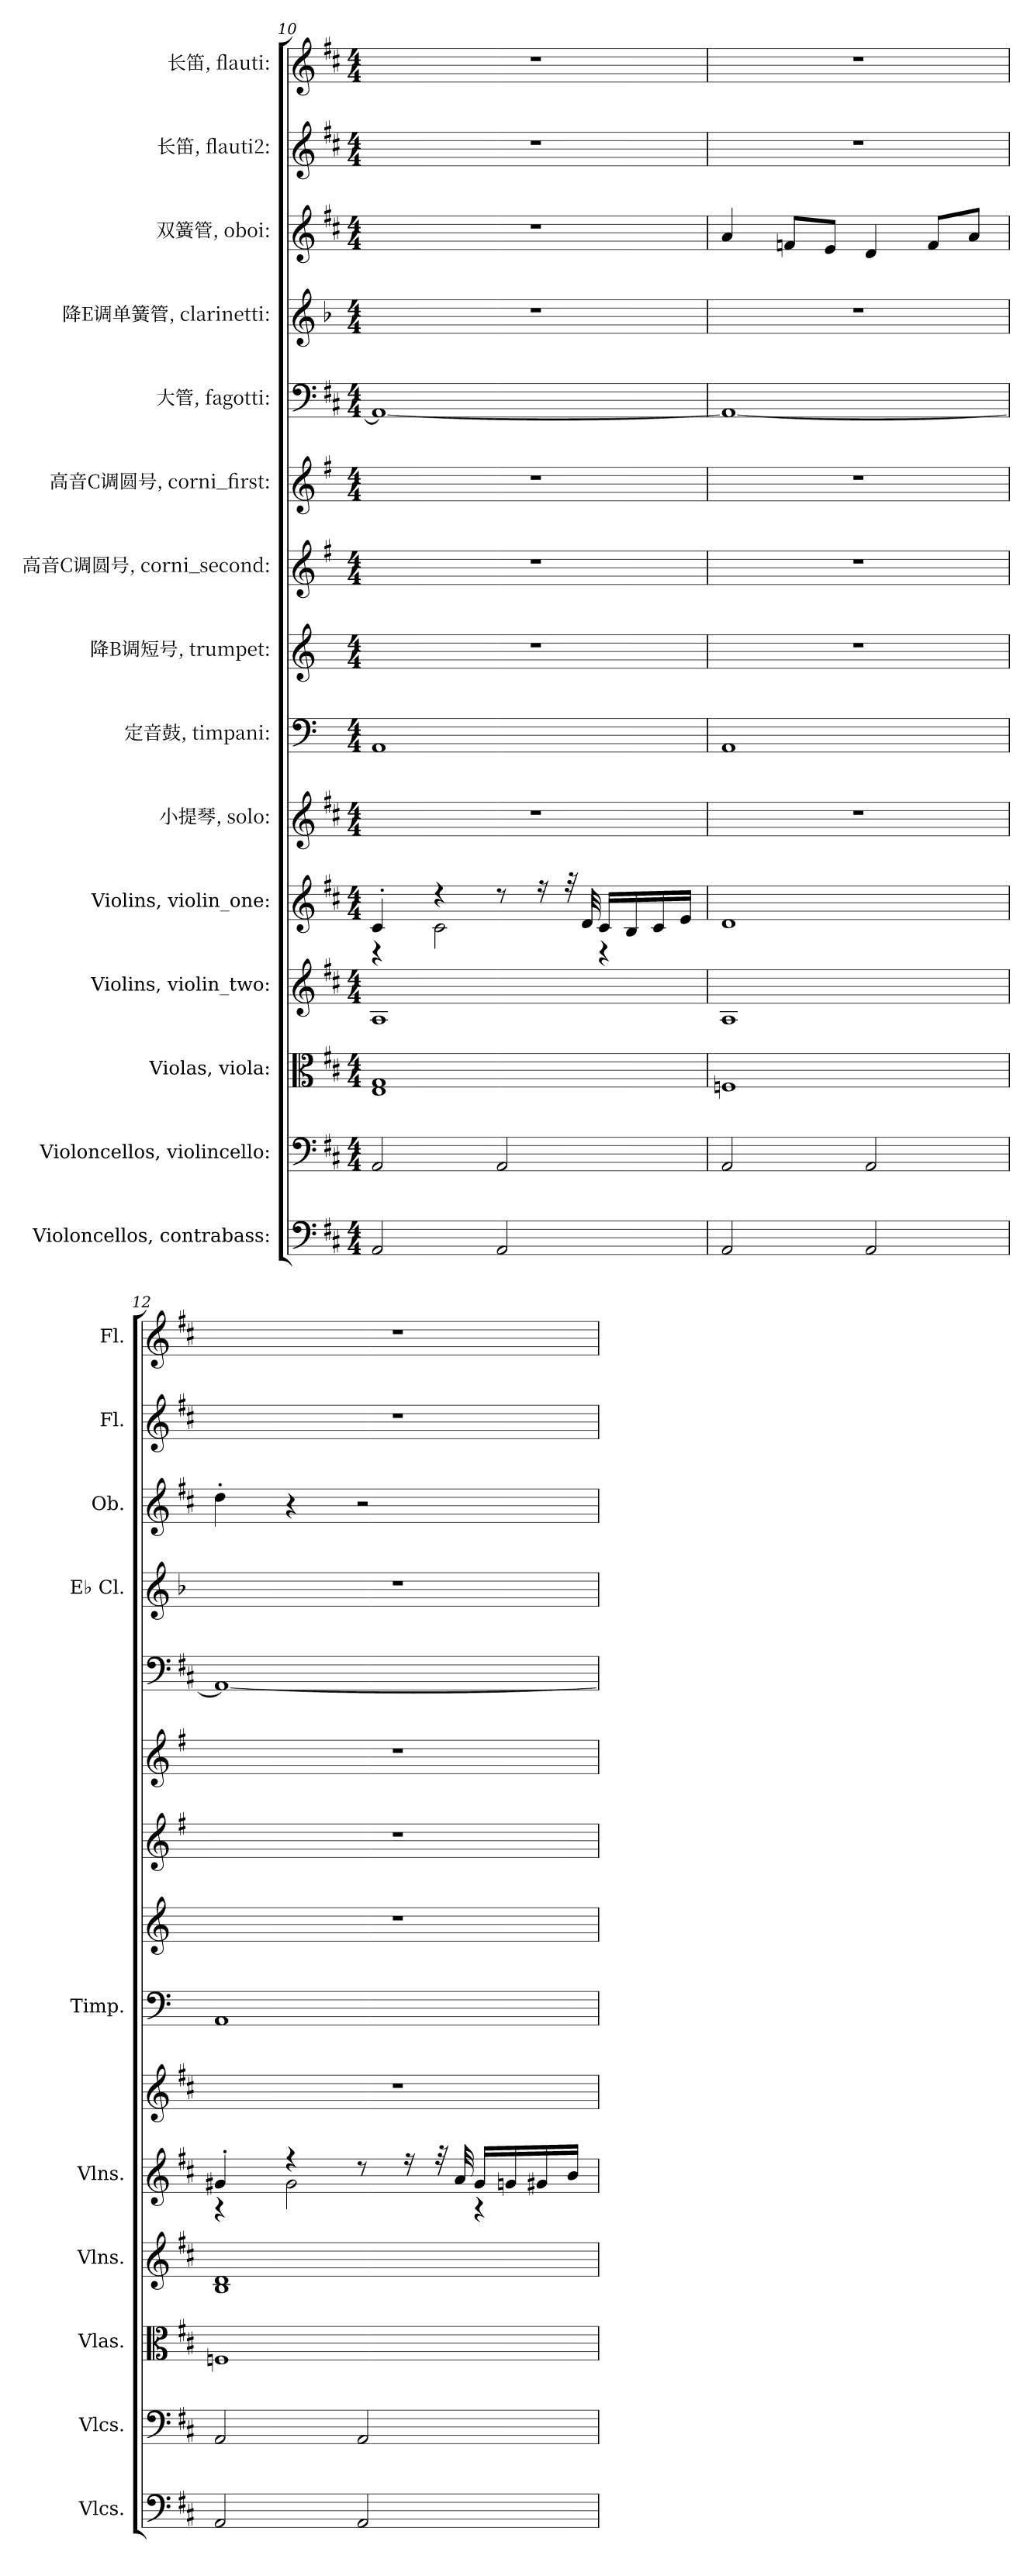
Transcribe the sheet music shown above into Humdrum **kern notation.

**kern	**kern	**kern	**kern	**kern	**kern	**kern	**kern	**kern	**kern	**kern	**kern	**kern	**kern	**kern
*part15	*part14	*part13	*part12	*part11	*part10	*part9	*part8	*part7	*part6	*part5	*part4	*part3	*part2	*part1
*staff15	*staff14	*staff13	*staff12	*staff11	*staff10	*staff9	*staff8	*staff7	*staff6	*staff5	*staff4	*staff3	*staff2	*staff1
*I"Violoncellos, contrabass:	*I"Violoncellos, violincello:	*I"Violas, viola:	*I"Violins, violin_two:	*I"Violins, violin_one:	*I"小提琴, solo:	*I"定音鼓, timpani:	*I"降B调短号, trumpet:	*I"高音C调圆号, corni_second:	*I"高音C调圆号, corni_first:	*I"大管, fagotti:	*I"降E调单簧管, clarinetti:	*I"双簧管, oboi:	*I"长笛, flauti2:	*I"长笛, flauti:
*I'Vlcs.	*I'Vlcs.	*I'Vlas.	*I'Vlns.	*I'Vlns.	*	*I'Timp.	*	*	*	*	*I'E♭ Cl.	*I'Ob.	*I'Fl.	*I'Fl.
*clefF4	*clefF4	*clefC3	*clefG2	*clefG2	*clefG2	*clefF4	*clefG2	*clefG2	*clefG2	*clefF4	*clefG2	*clefG2	*clefG2	*clefG2
*	*	*	*	*	*	*	*ITrd1c2	*ITrd4c7	*ITrd4c7	*	*ITrd-2c-3	*	*	*
*k[f#c#]	*k[f#c#]	*k[f#c#]	*k[f#c#]	*k[f#c#]	*k[f#c#]	*k[]	*k[b-e-]	*k[]	*k[]	*k[f#c#]	*k[b-e-a-d-]	*k[f#c#]	*k[f#c#]	*k[f#c#]
*M4/4	*M4/4	*M4/4	*M4/4	*M4/4	*M4/4	*M4/4	*M4/4	*M4/4	*M4/4	*M4/4	*M4/4	*M4/4	*M4/4	*M4/4
=10	=10	=10	=10	=10	=10	=10	=10	=10	=10	=10	=10	=10	=10	=10
*	*	*	*	*^	*	*	*	*	*	*	*	*	*	*
2AA/	2AA/	1E 1G	1A	4c#'/	4r	1r	1AA	1r	1r	1r	1AA_	1r	1r	1r	1r
.	.	.	.	4r	2c#\	.	.	.	.	.	.	.	.	.	.
2AA/	2AA/	.	.	8r	.	.	.	.	.	.	.	.	.	.	.
.	.	.	.	16r	.	.	.	.	.	.	.	.	.	.	.
.	.	.	.	32r	.	.	.	.	.	.	.	.	.	.	.
.	.	.	.	32d/	.	.	.	.	.	.	.	.	.	.	.
.	.	.	.	16c#/LL	4r	.	.	.	.	.	.	.	.	.	.
.	.	.	.	16B/	.	.	.	.	.	.	.	.	.	.	.
.	.	.	.	16c#/	.	.	.	.	.	.	.	.	.	.	.
.	.	.	.	16e/JJ	.	.	.	.	.	.	.	.	.	.	.
*	*	*	*	*v	*v	*	*	*	*	*	*	*	*	*	*
!!LO:PB:g=z
=11	=11	=11	=11	=11	=11	=11	=11	=11	=11	=11	=11	=11	=11	=11
2AA/	2AA/	1Fn	1A	1d	1r	1AA	1r	1r	1r	1AA_	1r	4a/	1r	1r
.	.	.	.	.	.	.	.	.	.	.	.	8fn/L	.	.
.	.	.	.	.	.	.	.	.	.	.	.	8e/J	.	.
2AA/	2AA/	.	.	.	.	.	.	.	.	.	.	4d/	.	.
.	.	.	.	.	.	.	.	.	.	.	.	8f/L	.	.
.	.	.	.	.	.	.	.	.	.	.	.	8a/J	.	.
=12	=12	=12	=12	=12	=12	=12	=12	=12	=12	=12	=12	=12	=12	=12
*	*	*	*	*^	*	*	*	*	*	*	*	*	*	*
2AA/	2AA/	1Fn	1B 1d	4g#X'/	4r	1r	1AA	1r	1r	1r	1AA_	1r	4dd'\	1r	1r
.	.	.	.	4r	2g#\	.	.	.	.	.	.	.	4r	.	.
2AA/	2AA/	.	.	8r	.	.	.	.	.	.	.	.	2r	.	.
.	.	.	.	16r	.	.	.	.	.	.	.	.	.	.	.
.	.	.	.	32r	.	.	.	.	.	.	.	.	.	.	.
.	.	.	.	32a/	.	.	.	.	.	.	.	.	.	.	.
.	.	.	.	16g#/LL	4r	.	.	.	.	.	.	.	.	.	.
.	.	.	.	16gn/	.	.	.	.	.	.	.	.	.	.	.
.	.	.	.	16g#X/	.	.	.	.	.	.	.	.	.	.	.
.	.	.	.	16b/JJ	.	.	.	.	.	.	.	.	.	.	.
*	*	*	*	*v	*v	*	*	*	*	*	*	*	*	*	*
=	=	=	=	=	=	=	=	=	=	=	=	=	=	=
*-	*-	*-	*-	*-	*-	*-	*-	*-	*-	*-	*-	*-	*-	*-
